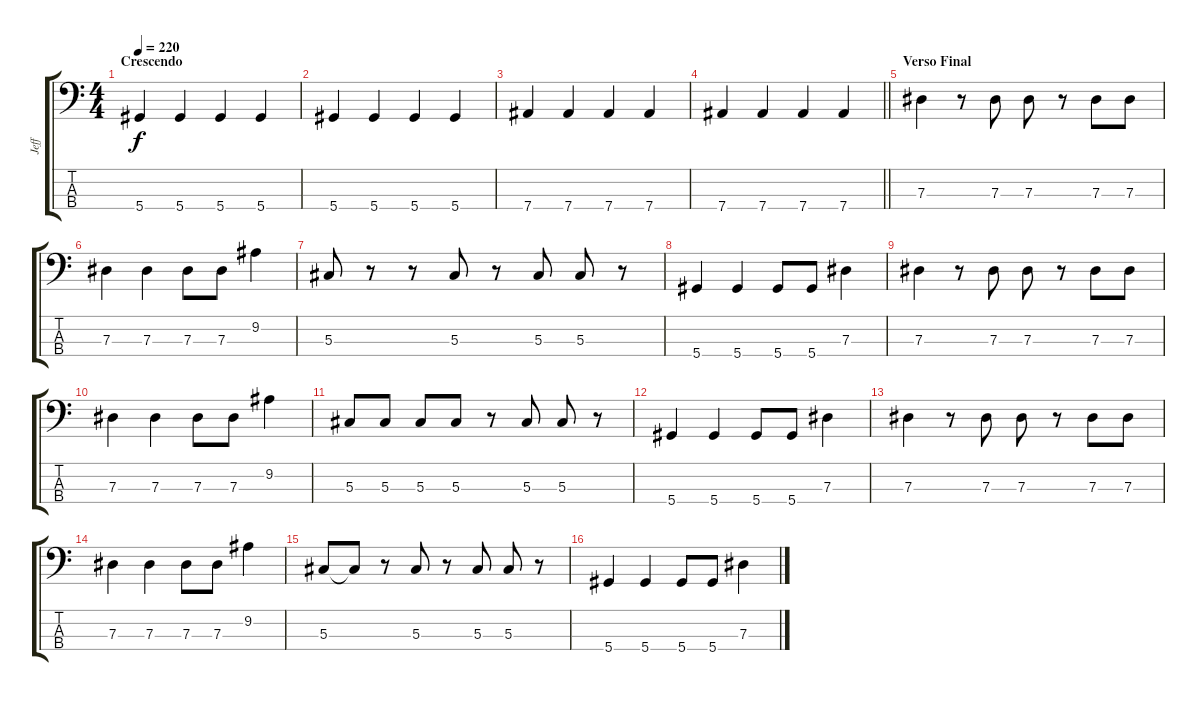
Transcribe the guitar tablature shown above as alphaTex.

\track ("Jeff" "Jeff") {instrument electricbassfinger}
\staff {score tabs}
\tuning (Gb2 Db2 Ab1 Eb1) {hide}
\ts (4 4)
\section ("" "Crescendo")
\tempo 220
\clef f4
\ks c
5.4.4{dy f} 5.4.4 5.4.4 5.4.4 |
5.4.4 5.4.4 5.4.4 5.4.4 |
7.4.4 7.4.4 7.4.4 7.4.4 |
\barLineRight lightlight
7.4.4 7.4.4 7.4.4 7.4.4 |
\section ("" "Verso Final")
7.3.4 r.8 7.3.8 7.3.8 r.8 7.3.8 7.3.8 |
7.3.4 7.3.4 7.3.8 7.3.8 9.2.4 |
5.3.8 r.8 r.8 5.3.8 r.8 5.3.8 5.3.8 r.8 |
5.4.4 5.4.4 5.4.8 5.4.8 7.3.4 |
7.3.4 r.8 7.3.8 7.3.8 r.8 7.3.8 7.3.8 |
7.3.4 7.3.4 7.3.8 7.3.8 9.2.4 |
5.3.8 5.3.8 5.3.8 5.3.8 r.8 5.3.8 5.3.8 r.8 |
5.4.4 5.4.4 5.4.8 5.4.8 7.3.4 |
7.3.4 r.8 7.3.8 7.3.8 r.8 7.3.8 7.3.8 |
7.3.4 7.3.4 7.3.8 7.3.8 9.2.4 |
5.3.8 5.3{t}.8 r.8 5.3.8 r.8 5.3.8 5.3.8 r.8 |
5.4.4 5.4.4 5.4.8 5.4.8 7.3.4
